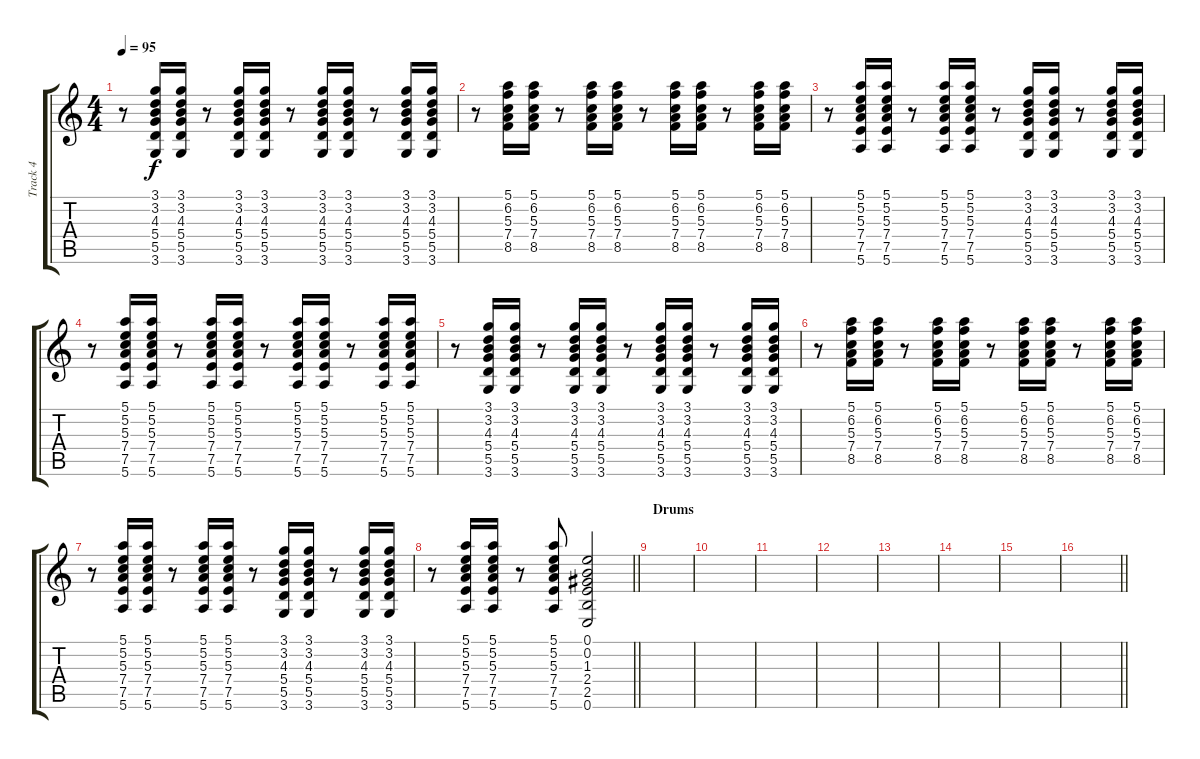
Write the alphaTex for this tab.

\track ("Track 4" "Track 4") {instrument electricguitarclean}
\staff {score tabs}
\tuning (E4 B3 G3 D3 A2 E2) {hide}
\ts (4 4)
\tempo 95
\clef g2
\ks c
r.8{dy f} (3.1 3.2 4.3 5.4 5.5 3.6).16 (3.1 3.2 4.3 5.4 5.5 3.6).16 r.8 (3.1 3.2 4.3 5.4 5.5 3.6).16 (3.1 3.2 4.3 5.4 5.5 3.6).16 r.8 (3.1 3.2 4.3 5.4 5.5 3.6).16 (3.1 3.2 4.3 5.4 5.5 3.6).16 r.8 (3.1 3.2 4.3 5.4 5.5 3.6).16 (3.1 3.2 4.3 5.4 5.5 3.6).16 |
r.8 (5.1 6.2 5.3 7.4 8.5).16 (5.1 6.2 5.3 7.4 8.5).16 r.8 (5.1 6.2 5.3 7.4 8.5).16 (5.1 6.2 5.3 7.4 8.5).16 r.8 (5.1 6.2 5.3 7.4 8.5).16 (5.1 6.2 5.3 7.4 8.5).16 r.8 (5.1 6.2 5.3 7.4 8.5).16 (5.1 6.2 5.3 7.4 8.5).16 |
r.8 (5.1 5.2 5.3 7.4 7.5 5.6).16 (5.1 5.2 5.3 7.4 7.5 5.6).16 r.8 (5.1 5.2 5.3 7.4 7.5 5.6).16 (5.1 5.2 5.3 7.4 7.5 5.6).16 r.8 (3.1 3.2 4.3 5.4 5.5 3.6).16 (3.1 3.2 4.3 5.4 5.5 3.6).16 r.8 (3.1 3.2 4.3 5.4 5.5 3.6).16 (3.1 3.2 4.3 5.4 5.5 3.6).16 |
r.8 (5.1 5.2 5.3 7.4 7.5 5.6).16 (5.1 5.2 5.3 7.4 7.5 5.6).16 r.8 (5.1 5.2 5.3 7.4 7.5 5.6).16 (5.1 5.2 5.3 7.4 7.5 5.6).16 r.8 (5.1 5.2 5.3 7.4 7.5 5.6).16 (5.1 5.2 5.3 7.4 7.5 5.6).16 r.8 (5.1 5.2 5.3 7.4 7.5 5.6).16 (5.1 5.2 5.3 7.4 7.5 5.6).16 |
r.8 (3.1 3.2 4.3 5.4 5.5 3.6).16 (3.1 3.2 4.3 5.4 5.5 3.6).16 r.8 (3.1 3.2 4.3 5.4 5.5 3.6).16 (3.1 3.2 4.3 5.4 5.5 3.6).16 r.8 (3.1 3.2 4.3 5.4 5.5 3.6).16 (3.1 3.2 4.3 5.4 5.5 3.6).16 r.8 (3.1 3.2 4.3 5.4 5.5 3.6).16 (3.1 3.2 4.3 5.4 5.5 3.6).16 |
r.8 (5.1 6.2 5.3 7.4 8.5).16 (5.1 6.2 5.3 7.4 8.5).16 r.8 (5.1 6.2 5.3 7.4 8.5).16 (5.1 6.2 5.3 7.4 8.5).16 r.8 (5.1 6.2 5.3 7.4 8.5).16 (5.1 6.2 5.3 7.4 8.5).16 r.8 (5.1 6.2 5.3 7.4 8.5).16 (5.1 6.2 5.3 7.4 8.5).16 |
r.8 (5.1 5.2 5.3 7.4 7.5 5.6).16 (5.1 5.2 5.3 7.4 7.5 5.6).16 r.8 (5.1 5.2 5.3 7.4 7.5 5.6).16 (5.1 5.2 5.3 7.4 7.5 5.6).16 r.8 (3.1 3.2 4.3 5.4 5.5 3.6).16 (3.1 3.2 4.3 5.4 5.5 3.6).16 r.8 (3.1 3.2 4.3 5.4 5.5 3.6).16 (3.1 3.2 4.3 5.4 5.5 3.6).16 |
\barLineRight lightlight
r.8 (5.1 5.2 5.3 7.4 7.5 5.6).16 (5.1 5.2 5.3 7.4 7.5 5.6).16 r.8 (5.1 5.2 5.3 7.4 7.5 5.6).8 (0.1 0.2 1.3 2.4 2.5 0.6).2 |
\section ("" "Drums")
|
|
|
|
|
|
|
\barLineRight lightlight
